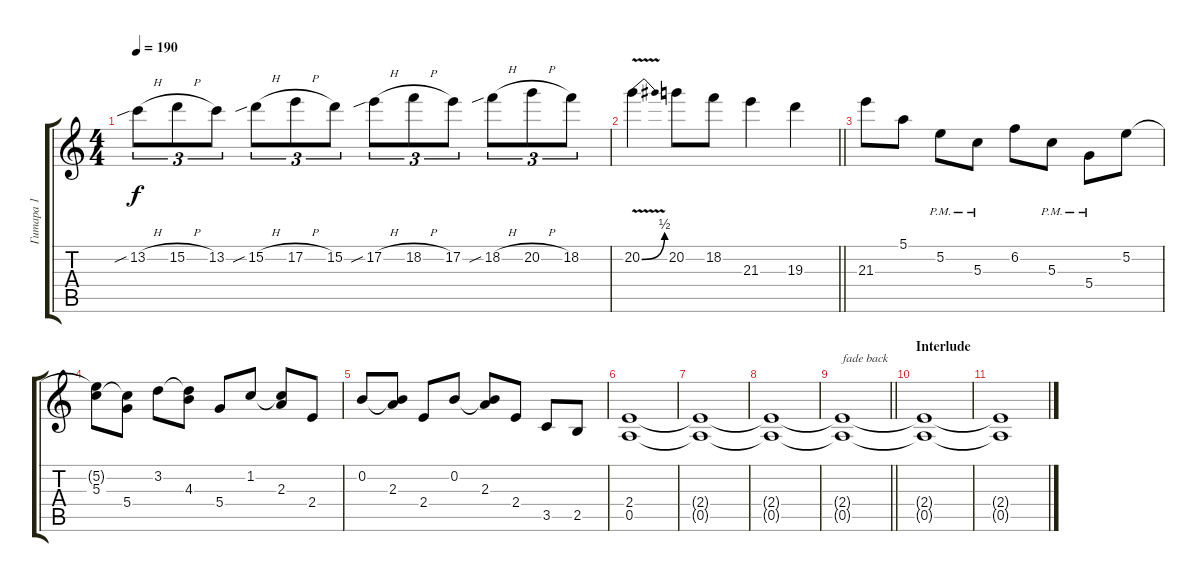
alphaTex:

\track ("Гитара 1" "Гитара 1") {instrument distortionguitar}
\staff {score tabs}
\tuning (E4 B3 G3 D3 A2 E2) {hide}
\ts (4 4)
\tempo 190
\clef g2
\ks aminor
13.2{sib h}.8{tu (3 2) dy f} 15.2{h}.8{tu (3 2)} 13.2.8{tu (3 2)} 15.2{sib h}.8{tu (3 2)} 17.2{h}.8{tu (3 2)} 15.2.8{tu (3 2)} 17.2{sib h}.8{tu (3 2)} 18.2{h}.8{tu (3 2)} 17.2.8{tu (3 2)} 18.2{sib h}.8{tu (3 2)} 20.2{h}.8{tu (3 2)} 18.2.8{tu (3 2)} |
\barLineRight lightlight
20.2{be (bend 0 0 60 2) v}.4 20.2.8 18.2.8 21.3.4 19.3.4 |
21.3.8{volume 10} 5.1.8 5.2{pm}.8 5.3{pm}.8 6.2.8 5.3{pm}.8 5.4{pm}.8 5.2.8 |
(5.2{t} 5.3).8 (5.3{t} 5.4).8 3.2.8 (3.2{t} 4.3).8 5.4.8 1.2.8 (1.2{t} 2.3).8 2.4.8 |
0.2.8 (0.2{t} 2.3).8 2.4.8 0.2.8 (0.2{t} 2.3).8 2.4.8 3.5.8 2.5.8 |
(2.4 0.5).1{volume 8} |
(2.4{t} 0.5{t}).1 |
(2.4{t} 0.5{t}).1{volume 0} |
\barLineRight lightlight
(2.4{t} 0.5{t}).1{txt "fade back"} |
\section ("" "Interlude")
(2.4{t} 0.5{t}).1 |
(2.4{t} 0.5{t}).1
